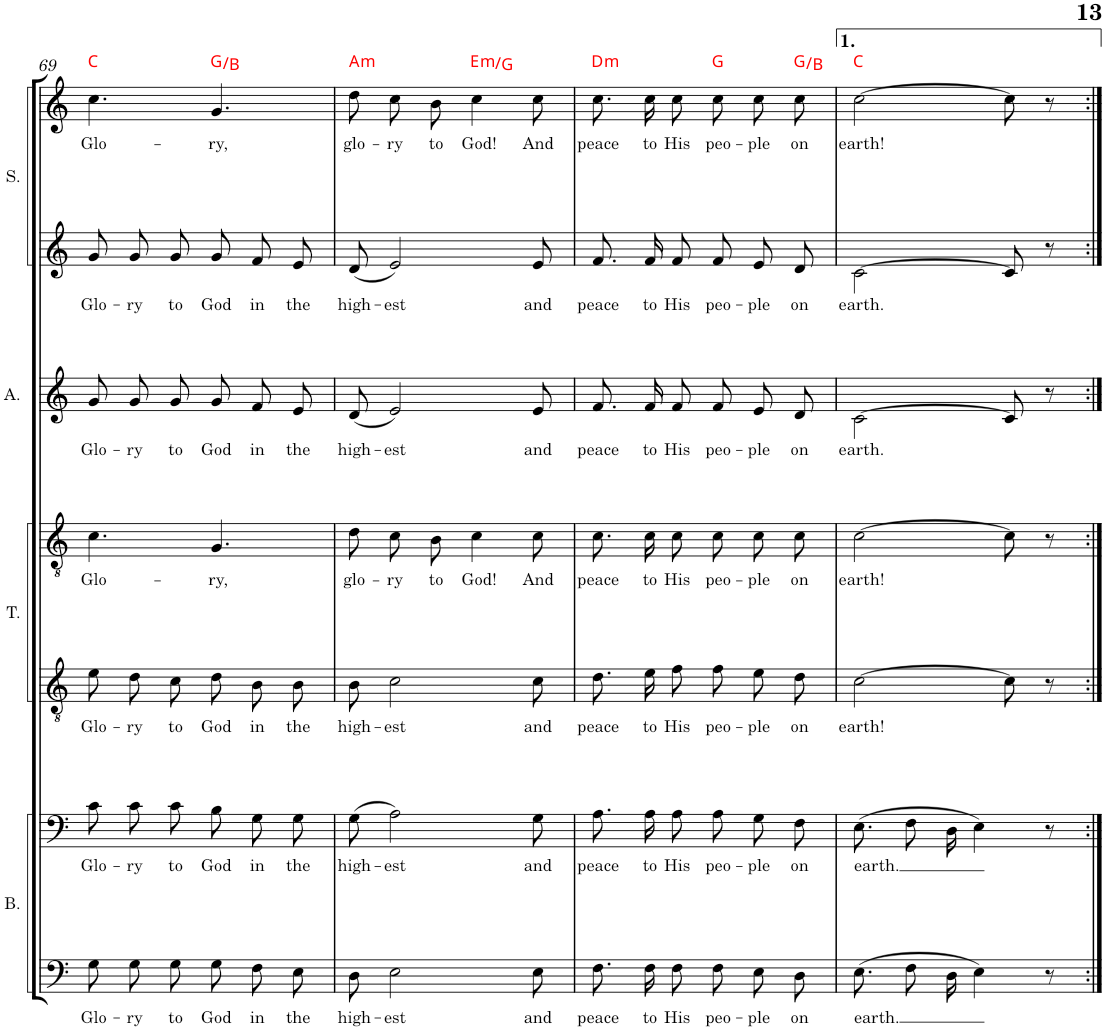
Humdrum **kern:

**kern	**text	**kern	**text	**kern	**text	**kern	**text	**kern	**text	**kern	**text	**kern	**text	**harte	**kern
*part8	*part8	*part7	*part7	*part6	*part6	*part5	*part5	*part4	*part4	*part3	*part3	*part2	*part2	*part2	*part1
*staff8	*staff8	*staff7	*staff7	*staff6	*staff6	*staff5	*staff5	*staff4	*staff4	*staff3	*staff3	*staff2	*staff2	*	*staff1
*I"Bass	*	*I"Bass	*	*I"Tenor	*	*I"Tenor	*	*I"Alto	*	*I"Soprano	*	*I"Soprano	*	*	*I"Cantor
*I'B.	*	*I'B.	*	*I'T.	*	*I'T.	*	*I'A.	*	*I'S.	*	*I'S.	*	*	*I'C.
!!LO:PB:g=z
*clefF4	*	*clefF4	*	*clefGv2	*	*clefGv2	*	*clefG2	*	*clefG2	*	*clefG2	*	*	*clefG2
*k[]	*	*k[]	*	*k[]	*	*k[]	*	*k[]	*	*k[]	*	*k[]	*	*	*k[]
*M6/8	*	*M6/8	*	*M6/8	*	*M6/8	*	*M6/8	*	*M6/8	*	*M6/8	*	*	*M6/8
=69	=69	=69	=69	=69	=69	=69	=69	=69	=69	=69	=69	=69	=69	=69	=69
!	!LO:LY:b	!	!LO:LY:b	!	!LO:LY:b	!	!LO:LY:b	!	!LO:LY:b	!	!LO:LY:b	!	!LO:LY:b	!	!
8G\L	Glo-	8c\L	Glo-	8e\L	Glo-	4.c\	Glo-	8g/L	Glo-	8g/L	Glo-	4.cc\	Glo-	C:maj	2.r
!	!LO:LY:b	!	!LO:LY:b	!	!LO:LY:b	!	!	!	!LO:LY:b	!	!LO:LY:b	!	!	!	!
8G\	-ry	8c\	-ry	8d\	-ry	.	.	8g/	-ry	8g/	-ry	.	.	.	.
!	!LO:LY:b	!	!LO:LY:b	!	!LO:LY:b	!	!	!	!LO:LY:b	!	!LO:LY:b	!	!	!	!
8G\J	to	8c\J	to	8c\J	to	.	.	8g/J	to	8g/J	to	.	.	.	.
!	!LO:LY:b	!	!LO:LY:b	!	!LO:LY:b	!	!LO:LY:b	!	!LO:LY:b	!	!LO:LY:b	!	!LO:LY:b	!	!
8G\L	God	8B\L	God	8d\L	God	4.G/	-ry,	8g/L	God	8g/L	God	4.g/	-ry,	G:maj/3	.
!	!LO:LY:b	!	!LO:LY:b	!	!LO:LY:b	!	!	!	!LO:LY:b	!	!LO:LY:b	!	!	!	!
8F\	in	8G\	in	8B\	in	.	.	8f/	in	8f/	in	.	.	.	.
!	!LO:LY:b	!	!LO:LY:b	!	!LO:LY:b	!	!	!	!LO:LY:b	!	!LO:LY:b	!	!	!	!
8E\J	the	8G\J	the	8B\J	the	.	.	8e/J	the	8e/J	the	.	.	.	.
=70	=70	=70	=70	=70	=70	=70	=70	=70	=70	=70	=70	=70	=70	=70	=70
!	!LO:LY:b	!	!LO:LY:b	!	!LO:LY:b	!	!LO:LY:b	!	!LO:LY:b	!	!LO:LY:b	!	!LO:LY:b	!LO:H:kt=m	!
8D\	high-	(8G\	high-	8B\	high-	8d\L	glo-	(8d/	high-	8d/	high-	8dd\L	glo-	A:min	2.r
!	!LO:LY:b	!	!LO:LY:b	!	!LO:LY:b	!	!LO:LY:b	!	!LO:LY:b	!	!LO:LY:b	!	!LO:LY:b	!	!
2E\	-est	2A\)	-est	2c\	-est	8c\	-ry	2e/)	-est	2e/	-est	8cc\	-ry	.	.
!	!	!	!	!	!	!	!LO:LY:b	!	!	!	!	!	!LO:LY:b	!	!
.	.	.	.	.	.	8B\J	to	.	.	.	.	8b\J	to	.	.
!	!	!	!	!	!	!	!LO:LY:b	!	!	!	!	!	!LO:LY:b	!LO:H:kt=m	!
.	.	.	.	.	.	4c\	God!	.	.	.	.	4cc\	God!	E:min/b3	.
!	!LO:LY:b	!	!LO:LY:b	!	!LO:LY:b	!	!LO:LY:b	!	!LO:LY:b	!	!LO:LY:b	!	!LO:LY:b	!	!
8E\	and	8G\	and	8c\	and	8c\	And	8e/	and	8e/	and	8cc\	And	.	.
=71	=71	=71	=71	=71	=71	=71	=71	=71	=71	=71	=71	=71	=71	=71	=71
!	!LO:LY:b	!	!LO:LY:b	!	!LO:LY:b	!	!LO:LY:b	!	!LO:LY:b	!	!LO:LY:b	!	!LO:LY:b	!LO:H:kt=m	!
8.F\L	peace	8.A\L	peace	8.d\L	peace	8.c\L	peace	8.f/L	peace	8.f/L	peace	8.cc\L	peace	D:min	2.r
!	!LO:LY:b	!	!LO:LY:b	!	!LO:LY:b	!	!LO:LY:b	!	!LO:LY:b	!	!LO:LY:b	!	!LO:LY:b	!	!
16F\K	to	16A\K	to	16e\K	to	16c\K	to	16f/K	to	16f/K	to	16cc\K	to	.	.
!	!LO:LY:b	!	!LO:LY:b	!	!LO:LY:b	!	!LO:LY:b	!	!LO:LY:b	!	!LO:LY:b	!	!LO:LY:b	!	!
8F\J	His	8A\J	His	8f\J	His	8c\J	His	8f/J	His	8f/J	His	8cc\J	His	.	.
!	!LO:LY:b	!	!LO:LY:b	!	!LO:LY:b	!	!LO:LY:b	!	!LO:LY:b	!	!LO:LY:b	!	!LO:LY:b	!	!
8F\L	peo-	8A\L	peo-	8f\L	peo-	8c\L	peo-	8f/L	peo-	8f/L	peo-	8cc\L	peo-	G:maj	.
!	!LO:LY:b	!	!LO:LY:b	!	!LO:LY:b	!	!LO:LY:b	!	!LO:LY:b	!	!LO:LY:b	!	!LO:LY:b	!	!
8E\	-ple	8G\	-ple	8e\	-ple	8c\	-ple	8e/	-ple	8e/	-ple	8cc\J	-ple	.	.
!	!LO:LY:b	!	!LO:LY:b	!	!LO:LY:b	!	!LO:LY:b	!	!LO:LY:b	!	!LO:LY:b	!	!LO:LY:b	!	!
8D\J	on	8F\J	on	8d\J	on	8c\J	on	8d/J	on	8d/J	on	8cc\	on	G:maj/3	.
=72	=72	=72	=72	=72	=72	=72	=72	=72	=72	=72	=72	=72	=72	=72	=72
!	!LO:LY:b	!	!LO:LY:b	!	!LO:LY:b	!	!LO:LY:b	!	!LO:LY:b	!	!LO:LY:b	!	!LO:LY:b	!	!
8.E\L	earth.	(8.E\L	earth.	[2c\	earth!	[2c\	earth!	[2c\	earth.	[2c\	earth.	[2cc\	earth!	C:maj	2.r
8F\	.	8F\	.	.	.	.	.	.	.	.	.	.	.	.	.
16D\Jk	.	16D\Jk	.	.	.	.	.	.	.	.	.	.	.	.	.
4E\	.	4E\)	.	.	.	.	.	.	.	.	.	.	.	.	.
.	.	.	.	8c\]	.	8c\]	.	8c/]	.	8c/]	.	8cc\]	.	.	.
8r	.	8r	.	8r	.	8r	.	8r	.	8r	.	8r	.	.	.
=:|!	=:|!	=:|!	=:|!	=:|!	=:|!	=:|!	=:|!	=:|!	=:|!	=:|!	=:|!	=:|!	=:|!	=:|!	=:|!
*-	*-	*-	*-	*-	*-	*-	*-	*-	*-	*-	*-	*-	*-	*-	*-
